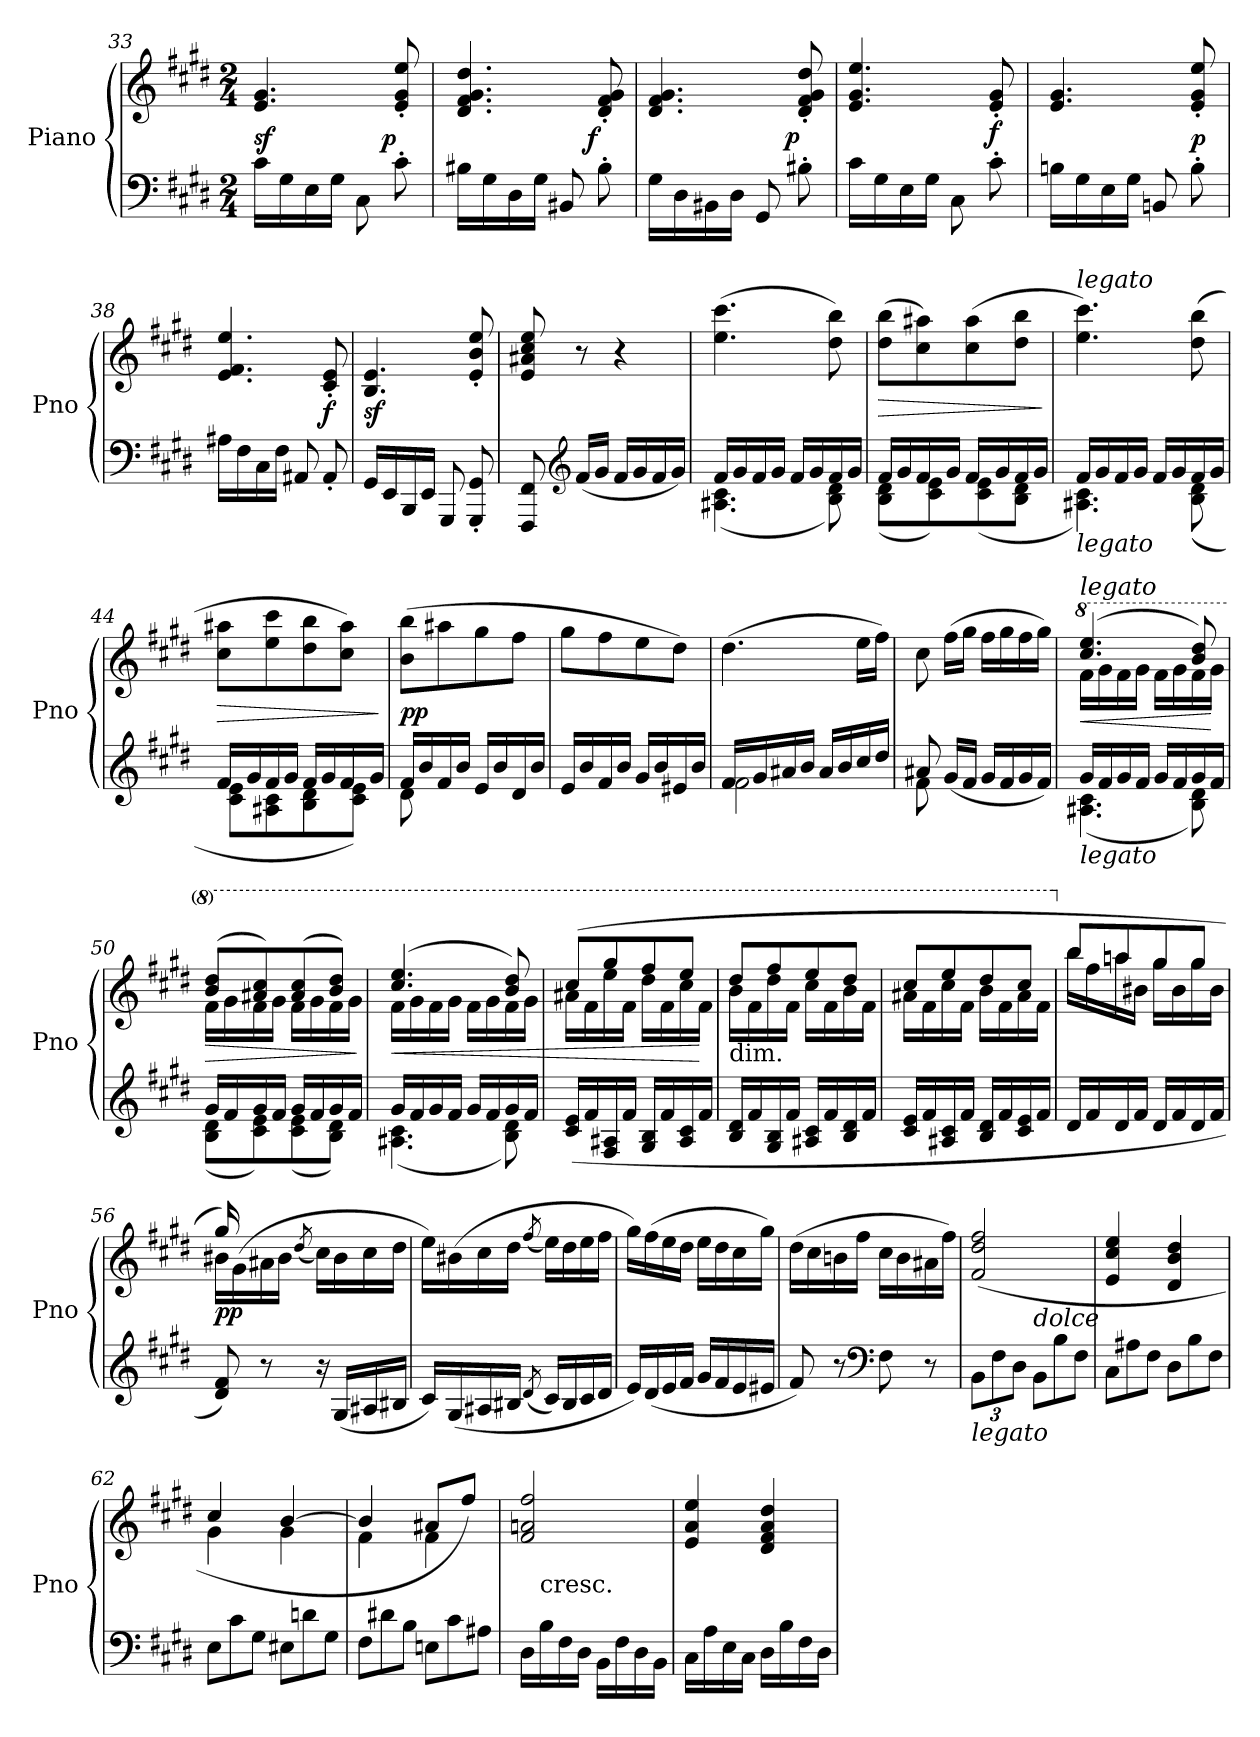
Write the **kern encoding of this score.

**kern	**kern	**dynam
*part1	*part1	*part1
*staff2	*staff1	*staff1/2
*I"Piano	*	*
*I'Pno	*	*
*clefF4	*clefG2	*
*k[f#c#g#d#]	*k[f#c#g#d#]	*
*E:	*E:	*
*M2/4	*M2/4	*
=33	=33	=33
16c#LL	4.e 4.g#	sf
16G#	.	.
16E	.	.
16G#JJ	.	.
8C#\	.	.
!	!	!LO:DY:rj
8c#'	8e' 8g#' 8ee'	p
=34	=34	=34
16B#XLL	4.d# 4.f# 4.g# 4.dd#	.
16G#	.	.
16D#	.	.
16G#JJ	.	.
8BB#X	.	.
!	!	!LO:DY:rj
8B#'	8d#' 8f#' 8g#'	f
=35	=35	=35
16G#LL	4.d# 4.f# 4.g#	.
16D#	.	.
16BB#X	.	.
16D#JJ	.	.
8GG#	.	.
!	!	!LO:DY:rj
8B#X'	8d#' 8f#' 8g#' 8dd#'	p
=36	=36	=36
16c#LL	4.e 4.g# 4.ee	.
16G#	.	.
16E	.	.
16G#JJ	.	.
8C#\	.	.
8c#'	8e' 8g#'	f
=37	=37	=37
16BnLL	4.e 4.g#	.
16G#	.	.
16E	.	.
16G#JJ	.	.
8BBn	.	.
8B'	8e' 8g#' 8ee'	p
=38	=38	=38
16A#XLL	4.e 4.f# 4.ee	.
16F#	.	.
16C#	.	.
16F#JJ	.	.
8AA#X	.	.
8AA#'	8c#' 8e'	f
=39	=39	=39
16GG#LL	4.B 4.e	sf
16EE	.	.
16BBB	.	.
16EEJJ	.	.
8GGG#	.	.
8GGG#' 8GG#'	8e' 8b' 8ee'	.
=40	=40	=40
8FFF# 8FF#	8e 8a#X 8cc# 8ee	.
*clefG2	*	*
(16f#LL	8r	.
16g#JJ	.	.
16f#LL	4r	.
16g#	.	.
16f#	.	.
16g#JJ)	.	.
=41	=41	=41
*^	*	*
16f#LL	(4.A#X 4.c#	(4.ee 4.ccc#	.
16g#	.	.	.
16f#	.	.	.
16g#JJ	.	.	.
16f#LL	.	.	.
16g#	.	.	.
16f#	8B 8d#)	8dd# 8bb)	.
16g#JJ	.	.	.
=42	=42	=42	=42
16f#LL	(8B 8d#L	(8dd# 8bbL	>
16g#	.	.	.
16f#	8c# 8e)	8cc# 8aa#X)	.
16g#JJ	.	.	.
16f#LL	(8c# 8e	(8cc# 8aa#	.
16g#	.	.	.
16f#	8B 8d#J	8dd# 8bbJ	.
16g#JJ	.	.	.
*v	*v	*	*
.	.	]
=43	=43	=43
*^	*	*
!	!	!LO:TX:a:i:t=legato	!
!LO:TX:b:i:t=legato	!	!	!
16f#LL	4.A#X 4.c#)	4.ee 4.ccc#)	.
16g#	.	.	.
16f#	.	.	.
16g#JJ	.	.	.
16f#LL	.	.	.
16g#	.	.	.
16f#	(8B 8d#	(8dd# 8bb	.
16g#JJ	.	.	.
=44	=44	=44	=44
16f#LL	8c# 8eL	8cc# 8aa#XL	>
16g#	.	.	.
16f#	8A#X 8c#	8ee 8ccc#	.
16g#JJ	.	.	.
16f#LL	8B 8d#	8dd# 8bb	.
16g#	.	.	.
16f#	8c# 8eJ)	8cc# 8aa#J)	.
16g#JJ	.	.	.
*v	*v	*	*
.	.	]
=45	=45	=45
*^	*	*
16f#LL	8d#	(8b 8bbL	pp
16b	.	.	.
16f#	8ryy	8aa#X	.
16bJJ	.	.	.
16eLL	4ryy	8gg#	.
16b	.	.	.
16d#	.	8ff#J	.
16bJJ	.	.	.
*v	*v	*	*
=46	=46	=46
16eLL	8gg#L	.
16b	.	.
16f#	8ff#	.
16bJJ	.	.
16g#LL	8ee	.
16b	.	.
16e#X	8dd#J)	.
16bJJ	.	.
=47	=47	=47
*^	*	*
16f#LL	2f#	(4.dd#	.
16g#	.	.	.
16a#X	.	.	.
16bJJ	.	.	.
16a#LL	.	.	.
16b	.	.	.
16cc#	.	16eeLL	.
16dd#JJ	.	16ff#JJ)	.
=48	=48	=48	=48
8a#X	8f#	8cc#	.
(16g#LL	8ryy	(16ff#LL	.
16f#JJ	.	16gg#JJ	.
16g#LL	4ryy	16ff#LL	.
16f#	.	16gg#	.
16g#	.	16ff#	.
16f#JJ)	.	16gg#JJ)	.
=49	=49	=49	=49
*	*	*8va	*
*	*	*^	*
!	!	!LO:TX:a:i:t=legato	!	!
!LO:TX:b:i:t=legato	!	!	!	!
16g#LL	(4.A#X 4.c#	(4.ccc# 4.eee	16ff#LL	<
16f#	.	.	16gg#	.
16g#	.	.	16ff#	.
16f#JJ	.	.	16gg#JJ	.
16g#LL	.	.	16ff#LL	.
16f#	.	.	16gg#	.
16g#	8B 8d#)	8bb 8ddd#)	16ff#	.
16f#JJ	.	.	16gg#JJ	[
=50	=50	=50	=50	=50
16g#LL	(8B 8d#L	(8bb 8ddd#L	16ff#LL	>
16f#	.	.	16gg#	.
16g#	8c# 8e)	8aa#X 8ccc#)	16ff#	.
16f#JJ	.	.	16gg#JJ	.
16g#LL	(8c# 8e	(8aa# 8ccc#	16ff#LL	.
16f#	.	.	16gg#	.
16g#	8B 8d#J)	8bb 8ddd#J)	16ff#	.
16f#JJ	.	.	16gg#JJ	.
*v	*v	*	*	*
*	*v	*v	*
.	.	]
=51	=51	=51
*^	*^	*
16g#LL	(4.A#X 4.c#	(4.ccc# 4.eee	16ff#LL	<
16f#	.	.	16gg#	.
16g#	.	.	16ff#	.
16f#JJ	.	.	16gg#JJ	.
16g#LL	.	.	16ff#LL	.
16f#	.	.	16gg#	.
16g#	8B 8d#)	8bb 8ddd#)	16ff#	.
16f#JJ	.	.	16gg#JJ	.
*v	*v	*	*	*
=52	=52	=52	=52
(16c# 16eLL	(8ccc#L	16aa#XLL	.
16f#	.	16ff#	.
16F# 16A#X	8ggg#	16eee	.
16f#JJ	.	16ff#JJ	.
16G# 16BLL	8fff#	16ddd#LL	.
16f#	.	16ff#	.
16A# 16c#	8eeeJ	16ccc#	.
16f#JJ	.	16ff#JJ	[
=53	=53	=53	=53
!	!LO:TX:c:t=dim.	!	!
16B 16d#LL	8ddd#L	16bbLL	.
16f#	.	16ff#	.
16G# 16B	8fff#	16ddd#	.
16f#JJ	.	16ff#JJ	.
16A#X 16c#LL	8eee	16ccc#LL	.
16f#	.	16ff#	.
16B 16d#	8ddd#J	16bb	.
16f#JJ	.	16ff#JJ	.
=54	=54	=54	=54
16c# 16eLL	8ccc#L	16aa#XLL	.
16f#	.	16ff#	.
16A#X 16c#	8eee	16ccc#	.
16f#JJ	.	16ff#JJ	.
16B 16d#LL	8ddd#	16bbLL	.
16f#	.	16ff#	.
16c# 16e	8ccc#J	16aa#	.
16f#JJ	.	16ff#JJ	.
=55	=55	=55	=55
*	*X8va	*	*
16d#LL	8bbL	16bbLL	.
16f#	.	16ff#	.
16d#	8aan	16aan	.
16f#JJ	.	16b#XJJ	.
16d#LL	8gg#	16gg#LL	.
16f#	.	16b#	.
16d#	8gg#J	16gg#	.
16f#JJ	.	16b#JJ	.
=56	=56	=56	=56
8d# 8f#)	16gg#)	16b#XLL	pp
.	8.ryy	(16g#	.
8r	.	16a#X	.
.	.	16b#JJ	.
.	.	(8qdd#	.
16r	4ryy	16cc#LL)	.
(16G#LL	.	16b#	.
16A#X	.	16cc#	.
16B#XJJ	.	16dd#JJ	.
*	*v	*v	*
=57	=57	=57
16c#LL)	16eeLL)	.
(16G#	(16b#X	.
16A#X	16cc#	.
16B#XJJ	16dd#JJ	.
(8qd#	(8qff#	.
16c#LL)	16eeLL)	.
16B#	16dd#	.
16c#	16ee	.
16d#JJ	16ff#JJ	.
=58	=58	=58
16eLL)	16gg#LL)	.
(16d#	(16ff#	.
16e	16ee	.
16f#JJ	16dd#JJ	.
16g#LL	16eeLL	.
16f#	16dd#	.
16e	16cc#	.
16e#XJJ	16gg#JJ)	.
=59	=59	=59
8f#)	(16dd#LL	.
.	16cc#	.
8r	16bn	.
.	16ff#JJ	.
*clefF4	*	*
8F#	16cc#LL	.
.	16b	.
8r	16a#X	.
.	16ff#JJ)	.
=60	=60	=60
!LO:TX:b:i:t=legato	!	!
12BBL	(>2f#/ 2dd#/ 2ff#/	.
12F#	.	.
12D#J	.	.
*Xtuplet	*	*
!LO:TX:a:i:t=dolce	!	!
12BBL	.	.
12B	.	.
12F#J	.	.
=61	=61	=61
12C#L	4e 4cc# 4ee	.
12A#X	.	.
12F#J	.	.
12D#L	4d# 4b 4dd#	.
12B	.	.
12F#J	.	.
=62	=62	=62
*	*^	*
12EL	4cc#	4g#	.
12c#	.	.	.
12G#J	.	.	.
12E#XL	[4b	4g#	.
12dn	.	.	.
12G#J	.	.	.
=63	=63	=63	=63
12F#L	4b]	4f#	.
12d#X	.	.	.
12BJ	.	.	.
12EnL	8a#XL	4f#	.
12c#	.	.	.
.	8ff#J)	.	.
12A#XJ	.	.	.
=64	=64	=64	=64
16D#LL	2f#/ 2an/ 2ff#/	16ryy	.
!	!	!LO:TX:c:t=cresc.	!
16B	.	4..ryy	.
16F#	.	.	.
16D#JJ	.	.	.
16BB\LL	.	.	.
16F#\	.	.	.
16D#\	.	.	.
16BB\JJ	.	.	.
*	*v	*v	*
=65	=65	=65
16C#LL	4e 4a 4ee	.
16A	.	.
16E	.	.
16C#JJ	.	.
16D#LL	4d# 4f# 4a 4dd#	.
16B	.	.
16F#	.	.
16D#JJ	.	.
=	=	=
*-	*-	*-
